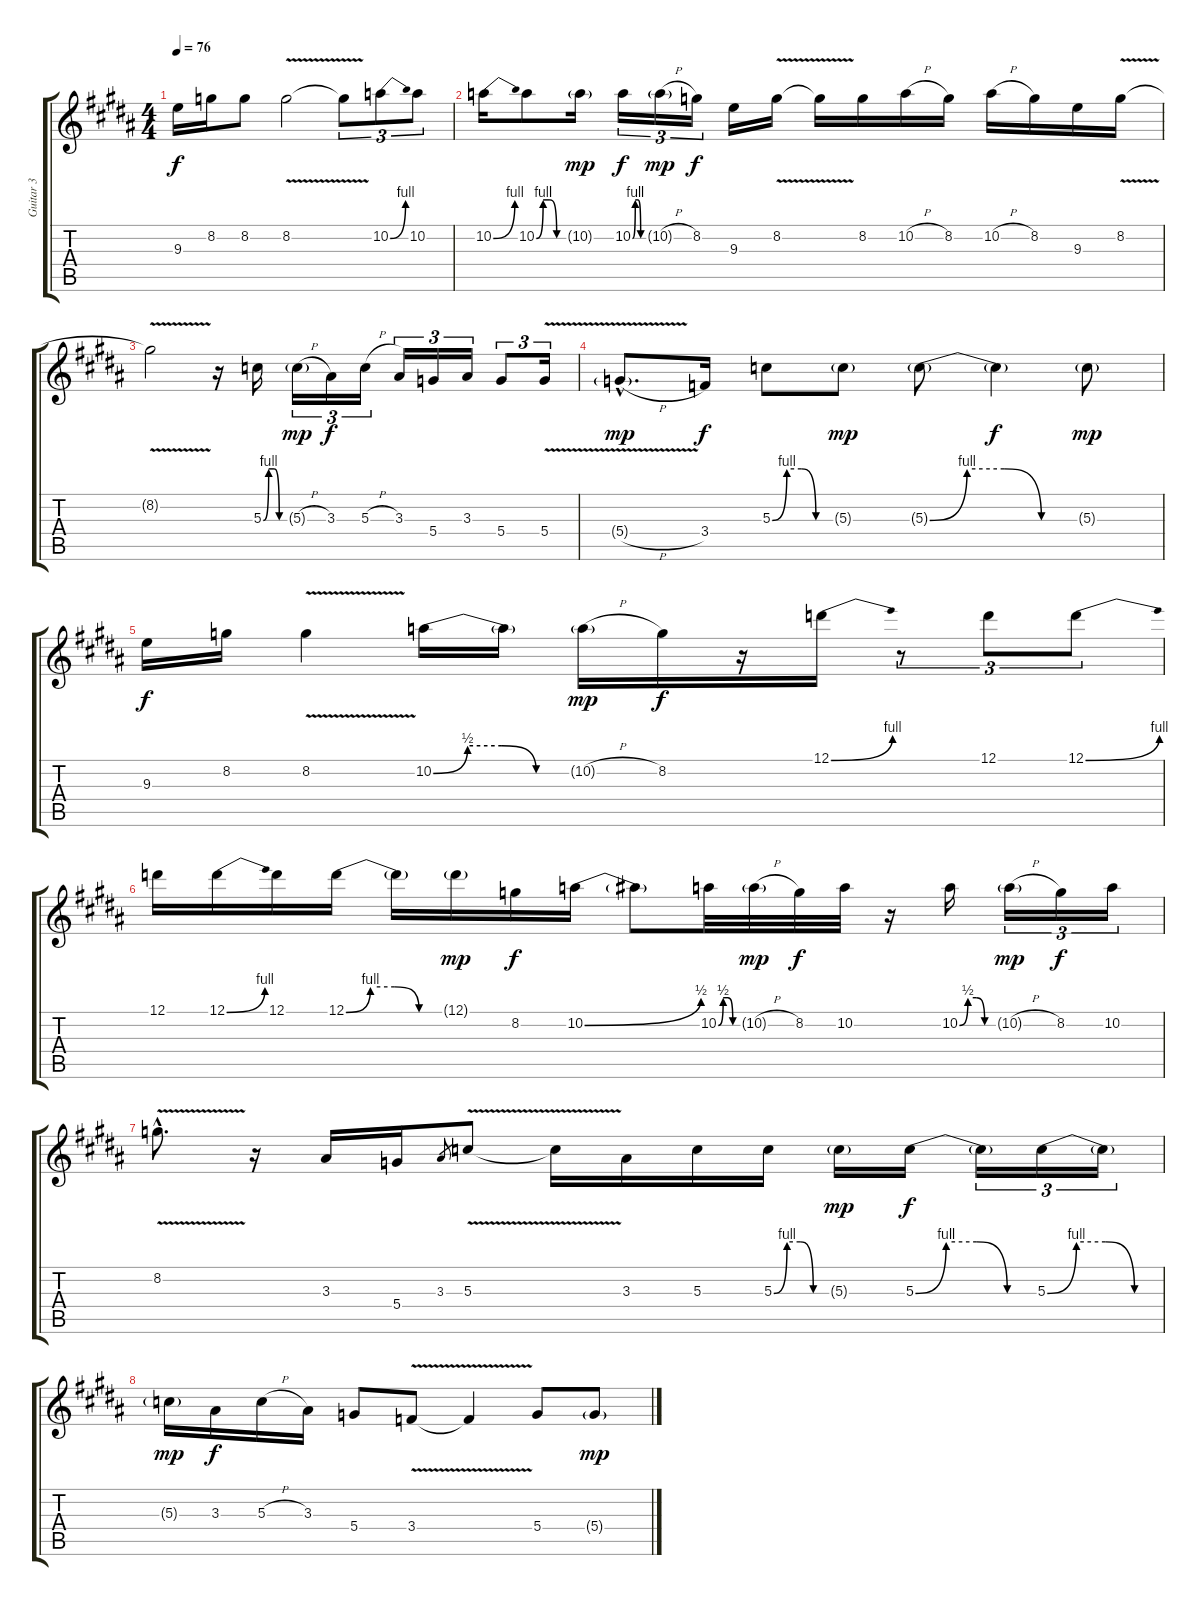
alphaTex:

\track ("Guitar 3" "Guitar 3") {instrument distortionguitar}
\staff {score tabs}
\tuning (D4 B3 G3 D3 G2 D2) {hide}
\ts (4 4)
\tempo 76
\clef g2
\ks b
9.3.16{dy f} 8.2.16 8.2.8 8.2{v}.2 8.2{t}.8{tu (3 2)} 10.2{be (bend 0 0 60 4)}.8{tu (3 2)} 10.2.8{tu (3 2)} |
10.2{be (bend 0 0 60 4)}.16 10.2{be (custom 0 0 15 4 30 4 45 0 60 0)}.8 10.2{g}.16{dy mp} 10.2{be (custom 0 0 15 4 30 4 45 0 60 0)}.16{tu (3 2) dy f} 10.2{h g}.16{tu (3 2) dy mp} 8.2.16{tu (3 2) dy f} 9.3.16 8.2{v}.16 8.2{t}.16 8.2.16 10.2{h}.16 8.2.16 10.2{h}.16 8.2.16 9.3.16 8.2{v}.16 |
8.2{v t}.2 r.16 5.3{be (custom 0 0 15 4 30 4 45 0 60 0)}.16 5.3{h g}.16{tu (3 2) dy mp} 3.3.16{tu (3 2) dy f} 5.3{h}.16{tu (3 2)} 3.3.16{tu (3 2)} 5.4.16{tu (3 2)} 3.3.16{tu (3 2)} 5.4.8{tu (3 2)} 5.4{v}.16{tu (3 2)} |
5.4{v h g hac}.8{d dy mp} 3.4.16{dy f} 5.3{be (custom 0 0 15 4 30 4 45 0 60 0)}.8 5.3{g}.8{dy mp} 5.3{be (custom 0 0 15 4 30 4 45 0 60 0) g}.8 5.3{t}.4{dy f} 5.3{g}.8{dy mp} |
9.3.16{dy f} 8.2.16 8.2{v}.4 10.2{be (custom 0 0 15 2 30 2 45 0 60 0)}.16 10.2{t}.16 10.2{h g}.16{dy mp} 8.2.16{dy f} r.16 12.1{be (bend 0 0 60 4)}.16 r.8{tu (3 2)} 12.1.8{tu (3 2)} 12.1{be (bend 0 0 60 4)}.8{tu (3 2)} |
12.1.16 12.1{be (bend 0 0 60 4)}.16 12.1.16 12.1{be (custom 0 0 15 4 30 4 45 0 60 0)}.16 12.1{t}.16 12.1{g}.16{dy mp} 8.2.16{dy f} 10.2{be (bend 0 0 60 2)}.16 10.2{t}.8 10.2{be (custom 0 0 15 2 30 2 45 0 60 0)}.32 10.2{h g}.32{dy mp} 8.2.32{dy f} 10.2.32 r.16 10.2{be (custom 0 0 15 2 30 2 45 0 60 0)}.16 10.2{h g}.16{tu (3 2) dy mp} 8.2.16{tu (3 2) dy f} 10.2.16{tu (3 2)} |
8.2{v hac}.8{d} r.16 3.3.16 5.4.16 3.3.8{gr} 5.3{v}.8 5.3{t}.16 3.3.16 5.3.16 5.3{be (custom 0 0 15 4 30 4 45 0 60 0)}.16 5.3{g}.16{dy mp} 5.3{be (custom 0 0 15 4 30 4 45 0 60 0)}.16{dy f} 5.3{t}.16{tu (3 2)} 5.3{be (custom 0 0 15 4 30 4 45 0 60 0)}.16{tu (3 2)} 5.3{t}.16{tu (3 2)} |
5.3{g}.16{dy mp} 3.3.16{dy f} 5.3{h}.16 3.3.16 5.4.8 3.4{v}.8 3.4{v t}.4 5.4.8 5.4{g}.8{dy mp}
